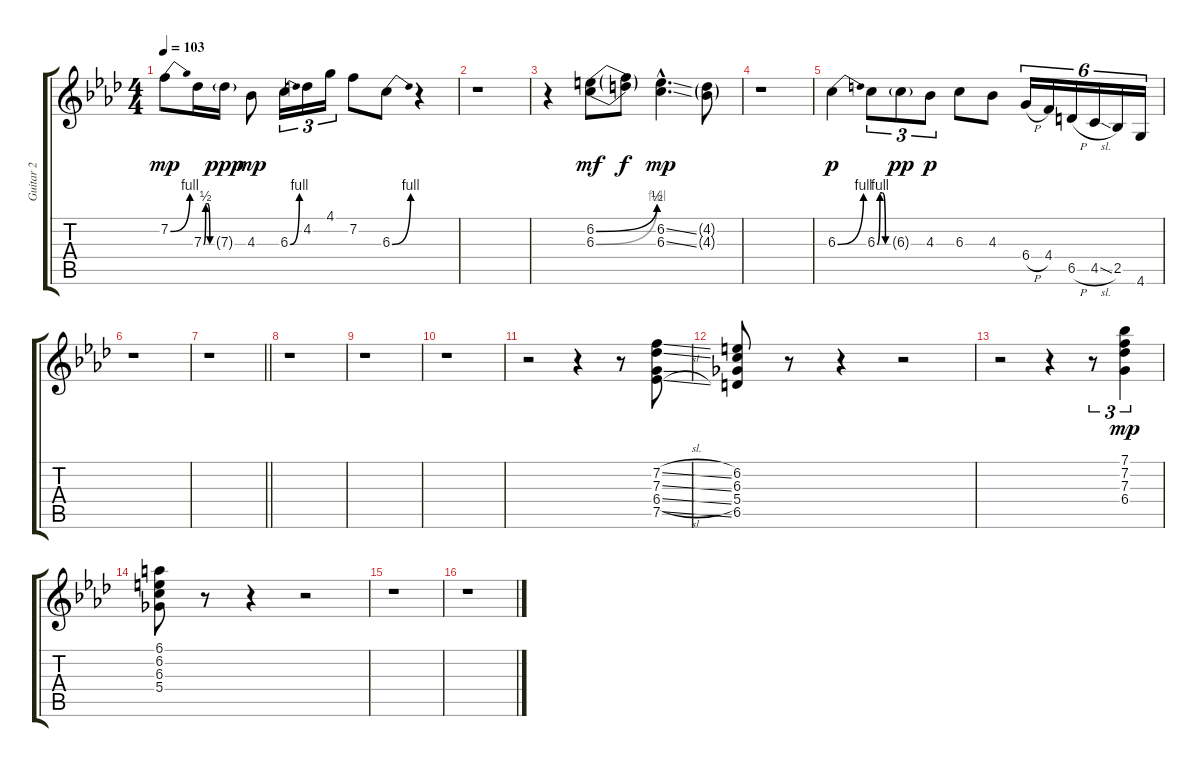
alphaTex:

\track ("Guitar 2" "Guitar 2") {instrument electricguitarmuted}
\staff {score tabs}
\tuning (Eb4 Bb3 Gb3 Db3 Ab2 Eb2) {hide}
\ts (4 4)
\tempo 103
\clef g2
\ks ab
7.2{be (bend 0 0 60 4)}.8{dy mp} 7.3{be (custom 0 0 15 2 30 2 45 0 60 0)}.16 7.3{g}.16{dy ppp} 4.3.8{dy mp} 6.3{be (bend 0 0 60 4)}.16{tu (3 2)} 4.2.16{tu (3 2)} 4.1.16{tu (3 2)} 7.2.8 6.3{be (bend 0 0 60 4)}.8 r.4 |
r.1 |
r.4 (6.2{be (bend 0 0 60 2)} 6.3{be (bend 0 0 60 4)}).8{dy mf} (6.2{t} 6.3{t}).8{dy f} (6.2{ss hac} 6.3{ss hac}).4{d dy mp} (4.2{g} 4.3{g}).8 |
r.1 |
6.3{be (bend 0 0 60 4)}.4{dy p} 6.3{be (custom 0 0 15 4 30 4 45 0 60 0)}.8{tu (3 2)} 6.3{g}.8{tu (3 2) dy pp} 4.3.8{tu (3 2) dy p} 6.3.8 4.3.8 6.4{h}.16{tu (6 4)} 4.4.16{tu (6 4)} 6.5{h}.16{tu (6 4)} 4.5{sl}.16{tu (6 4)} 2.5.16{tu (6 4)} 4.6.16{tu (6 4)} |
r.1 |
\barLineRight lightlight
r.1 |
r.1 |
r.1 |
r.1 |
r.2 r.4 r.8 (7.2{sl} 7.3{sl} 6.4{sl} 7.5{sl}).8 |
(6.2 6.3 5.4 6.5).8 r.8 r.4 r.2 |
r.2 r.4 r.8{tu (3 2)} (7.1 7.2 7.3 6.4).4{tu (3 2) dy mp} |
(6.1 6.2 6.3 5.4).8 r.8 r.4 r.2 |
r.1 |
r.1
